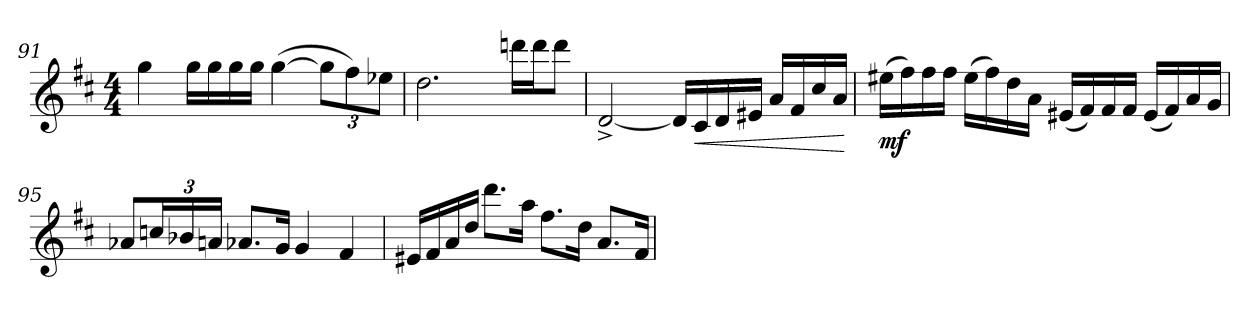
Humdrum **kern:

**kern	**dynam
*part1	*part1
*staff1	*staff1
*clefG2	*
*k[f#c#]	*
*M4/4	*
=91	=91
4gg\	.
16gg\LL	.
16gg\	.
16gg\	.
16gg\JJ	.
(>[4gg\	.
*Xbrackettup	*
12gg\L]	.
12ff#\)	.
12ee-X\J	.
=92	=92
2.dd\	.
16dddn\LL	.
16ddd\J	.
8ddd\J	.
=93	=93
[2d^/	.
16d/LL]	.
!	!LO:HP:b
16c#/	<
16d/	.
16e#X/JJ	.
16a/LL	.
16f#/	.
16cc#/	.
16a/JJ	.
.	[
=94	=94
!	!LO:DY:b
(>16ee#X\LL	mf
16ff#\)	.
16ff#\	.
16ff#\JJ	.
(>16ee#\LL	.
16ff#\)	.
16dd\	.
16a\JJ	.
(<16e#X/LL	.
16f#/)	.
16f#/	.
16f#/JJ	.
(<16e#/LL	.
16f#/)	.
16a/	.
16g/JJ	.
=95	=95
8a-X/L	.
24ccn/L	.
24b-X/	.
24an/JJ	.
8.a-X/L	.
16g/Jk	.
4g/	.
4f#/	.
=96	=96
16e#X/LL	.
16f#/	.
16a/	.
16dd/JJ	.
8.ddd\L	.
16aa\Jk	.
8.ff#\L	.
16dd\Jk	.
8.a/L	.
16f#/Jk	.
=	=
*-	*-
